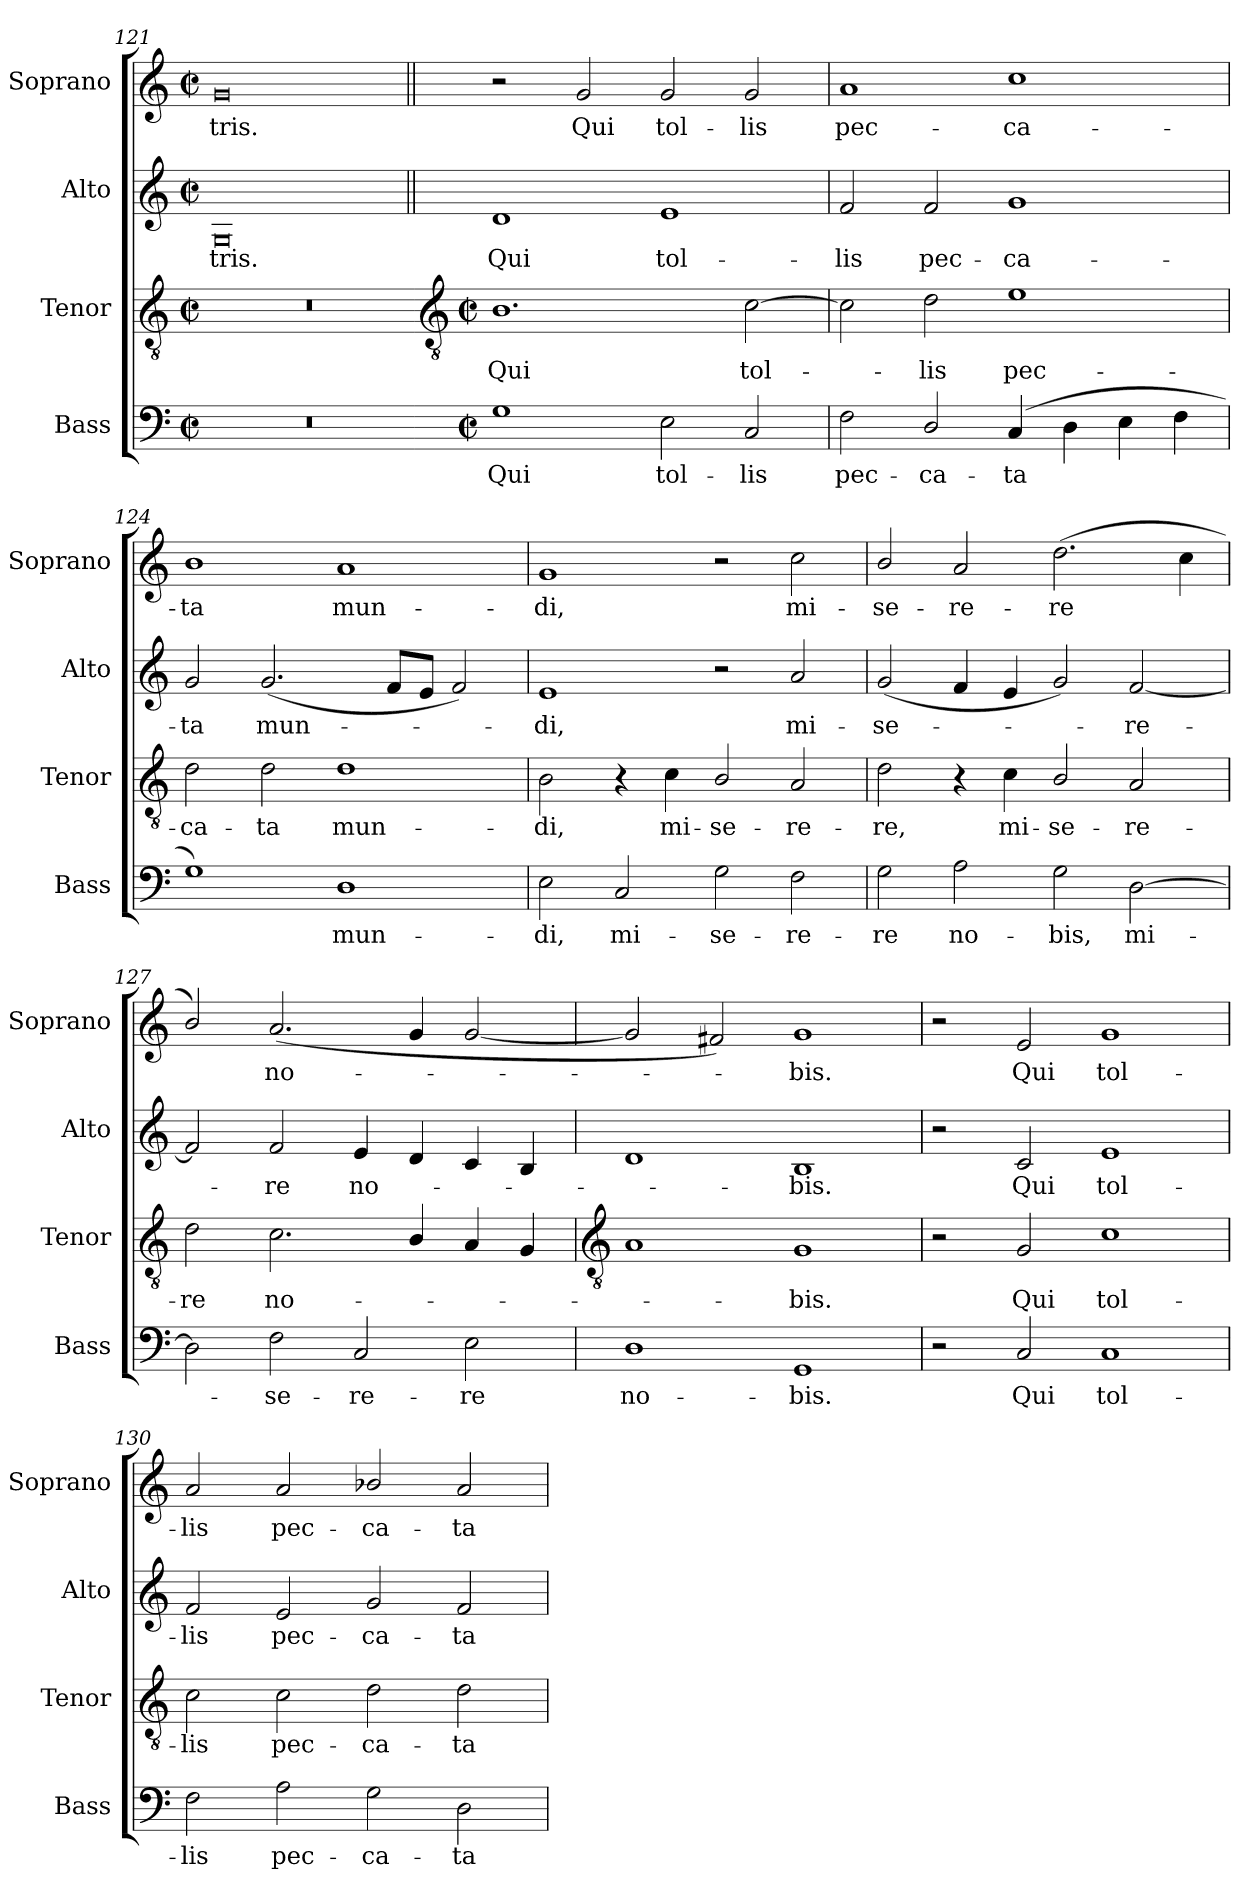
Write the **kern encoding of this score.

**kern	**text	**kern	**text	**kern	**text	**kern	**text
*part4	*part4	*part3	*part3	*part2	*part2	*part1	*part1
*staff4	*staff4	*staff3	*staff3	*staff2	*staff2	*staff1	*staff1
*I"Bass	*	*I"Tenor	*	*I"Alto	*	*I"Soprano	*
*I'Bass	*	*I'Tenor	*	*I'Alto	*	*I'Soprano	*
*clefF4	*	*clefGv2	*	*clefG2	*	*clefG2	*
*k[]	*	*k[]	*	*k[]	*	*k[]	*
*C:	*	*C:	*	*C:	*	*C:	*
*M4/2	*	*M4/2	*	*M4/2	*	*M4/2	*
*met(c|)	*	*met(c|)	*	*met(c|)	*	*met(c|)	*
=121	=121	=121	=121	=121	=121	=121	=121
!	!	!	!	!	!LO:LY:b	!	!LO:LY:b
0r	.	0r	.	0G	tris.	0g	tris.
!!LO:LB:g=z
=122	=122||	=122	=122||	=122||	=122||	=122||	=122||
*	*	*clefGv2	*	*	*	*	*
*k[]	*	*k[]	*	*	*	*	*
*C:	*	*C:	*	*	*	*	*
*M4/2	*	*M4/2	*	*	*	*	*
*met(c|)	*	*met(c|)	*	*	*	*	*
!	!LO:LY:b	!	!LO:LY:b	!	!LO:LY:b	!	!
1G	Qui	1.B	Qui	1d	Qui	2r	.
!	!	!	!	!	!	!	!LO:LY:b
.	.	.	.	.	.	2g	Qui
!	!LO:LY:b	!	!	!	!LO:LY:b	!	!LO:LY:b
2E	tol-	.	.	1e	tol-	2g	tol-
!	!LO:LY:b	!	!LO:LY:b	!	!	!	!LO:LY:b
2C	-lis	[2c	tol-	.	.	2g	-lis
=123	=123	=123	=123	=123	=123	=123	=123
!	!LO:LY:b	!	!	!	!LO:LY:b	!	!LO:LY:b
2F	pec-	2c]	.	2f	-lis	1a	pec-
!	!LO:LY:b	!	!LO:LY:b	!	!LO:LY:b	!	!
2D/	-ca-	2d	lis	2f	pec-	.	.
!	!LO:LY:b	!	!LO:LY:b	!	!LO:LY:b	!	!LO:LY:b
(>4C	-ta	1e	pec-	1g	-ca-	1cc	-ca-
4D	.	.	.	.	.	.	.
4E	.	.	.	.	.	.	.
4F	.	.	.	.	.	.	.
=124	=124	=124	=124	=124	=124	=124	=124
!	!	!	!LO:LY:b	!	!LO:LY:b	!	!LO:LY:b
1G)	.	2d	-ca-	2g	-ta	1b	-ta
!	!	!	!LO:LY:b	!	!LO:LY:b	!	!
.	.	2d	-ta	(<2.g	mun-	.	.
!	!LO:LY:b	!	!LO:LY:b	!	!	!	!LO:LY:b
1D	mun-	1d	mun-	.	.	1a	mun-
.	.	.	.	8fL	.	.	.
.	.	.	.	8eJ	.	.	.
.	.	.	.	2f)	.	.	.
=125	=125	=125	=125	=125	=125	=125	=125
!	!LO:LY:b	!	!LO:LY:b	!	!LO:LY:b	!	!LO:LY:b
2E	-di,	2B	-di,	1e	di,	1g	-di,
!	!LO:LY:b	!	!	!	!	!	!
2C	mi-	4r	.	.	.	.	.
!	!	!	!LO:LY:b	!	!	!	!
.	.	4c	mi-	.	.	.	.
!	!LO:LY:b	!	!LO:LY:b	!	!	!	!
2G	-se-	2B/	-se-	2r	.	2r	.
!	!LO:LY:b	!	!LO:LY:b	!	!LO:LY:b	!	!LO:LY:b
2F	-re-	2A	-re-	2a	mi-	2cc	mi-
=126	=126	=126	=126	=126	=126	=126	=126
!	!LO:LY:b	!	!LO:LY:b	!	!LO:LY:b	!	!LO:LY:b
2G	-re	2d	-re,	(<2g	-se-	2b/	-se-
!	!LO:LY:b	!	!	!	!	!	!LO:LY:b
2A	no-	4r	.	4f	.	2a	-re-
!	!	!	!LO:LY:b	!	!	!	!
.	.	4c	mi-	4e	.	.	.
!	!LO:LY:b	!	!LO:LY:b	!	!	!	!LO:LY:b
2G	-bis,	2B/	-se-	2g)	.	(>2.dd	-re
!	!LO:LY:b	!	!LO:LY:b	!	!LO:LY:b	!	!
[2D	mi-	2A	-re-	[2f	re-	.	.
.	.	.	.	.	.	4cc	.
=127	=127	=127	=127	=127	=127	=127	=127
!	!	!	!LO:LY:b	!	!	!	!
2D]	.	2d	-re	2f]	.	2b/)	.
!	!LO:LY:b	!	!LO:LY:b	!	!LO:LY:b	!	!LO:LY:b
2F	se-	2.c	no-	2f	re	(<2.a	no-
!	!LO:LY:b	!	!	!	!LO:LY:b	!	!
2C	-re-	.	.	4e	no-	.	.
.	.	4B/	.	4d	.	4g	.
!	!LO:LY:b	!	!	!	!	!	!
2E	-re	4A	.	4c	.	[2g	.
.	.	4G	.	4B	.	.	.
!!LO:LB:g=z
=128	=128	=128	=128	=128	=128	=128	=128
*	*	*clefGv2	*	*	*	*	*
!	!LO:LY:b	!	!	!	!	!	!
1D	no-	1A	.	1d	.	2g]	.
.	.	.	.	.	.	2f#)	.
!	!LO:LY:b	!	!LO:LY:b	!	!LO:LY:b	!	!LO:LY:b
1GG	-bis.	1G	bis.	1B	bis.	1g	bis.
=129	=129	=129	=129	=129	=129	=129	=129
2r	.	2r	.	2r	.	2r	.
!	!LO:LY:b	!	!LO:LY:b	!	!LO:LY:b	!	!LO:LY:b
2C	Qui	2G	Qui	2c	Qui	2e	Qui
!	!LO:LY:b	!	!LO:LY:b	!	!LO:LY:b	!	!LO:LY:b
1C	tol-	1c	tol-	1e	tol-	1g	tol-
=130	=130	=130	=130	=130	=130	=130	=130
!	!LO:LY:b	!	!LO:LY:b	!	!LO:LY:b	!	!LO:LY:b
2F	-lis	2c	-lis	2f	-lis	2a	-lis
!	!LO:LY:b	!	!LO:LY:b	!	!LO:LY:b	!	!LO:LY:b
2A	pec-	2c	pec-	2e	pec-	2a	pec-
!	!LO:LY:b	!	!LO:LY:b	!	!LO:LY:b	!	!LO:LY:b
2G	-ca-	2d	-ca-	2g	-ca-	2b-X/	-ca-
!	!LO:LY:b	!	!LO:LY:b	!	!LO:LY:b	!	!LO:LY:b
2D	-ta	2d	-ta	2f	-ta	2a	-ta
=	=	=	=	=	=	=	=
*-	*-	*-	*-	*-	*-	*-	*-
